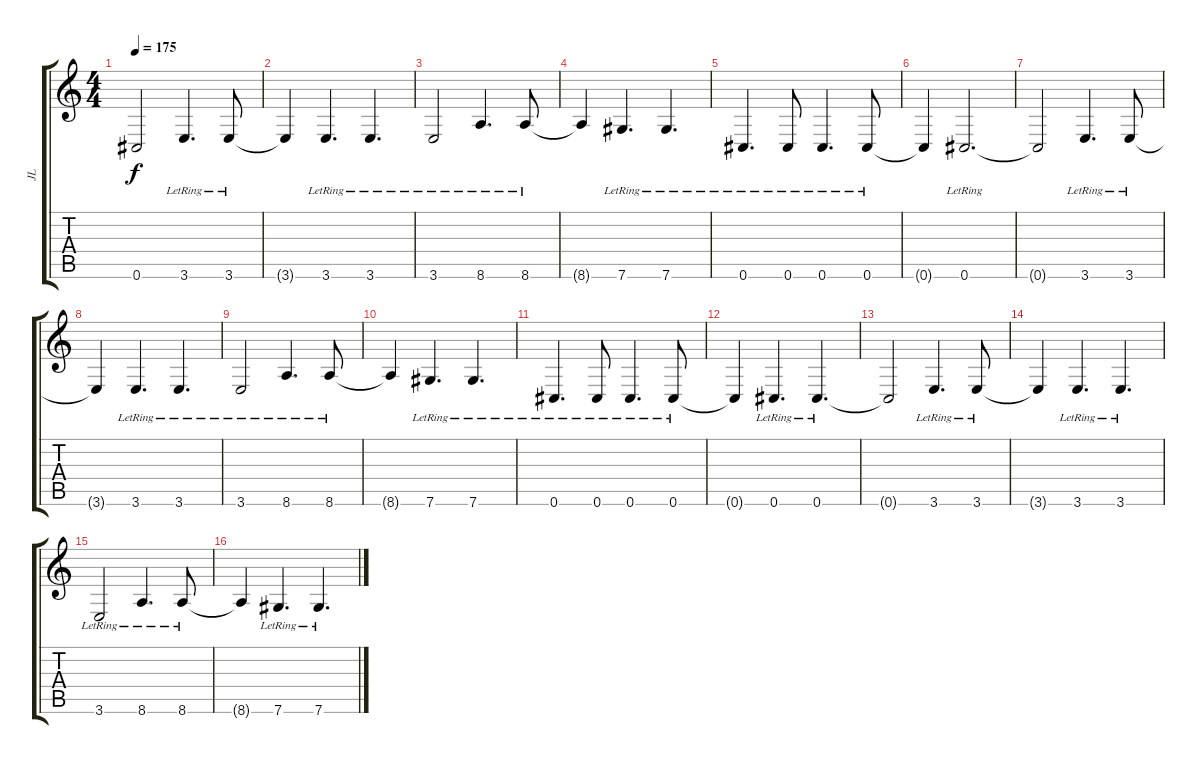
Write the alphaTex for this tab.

\track ("JL" "JL") {instrument electricguitarjazz}
\staff {score tabs}
\tuning (Eb4 Bb3 Gb3 Db3 Ab2 Db2) {hide}
\ts (4 4)
\tempo 175
\clef g2
\ks c
0.6{t}.2{dy f} 3.6{lr}.4{d} 3.6{lr}.8 |
3.6{t}.4 3.6{lr}.4{d} 3.6{lr}.4{d} |
3.6{lr}.2 8.6{lr}.4{d} 8.6{lr}.8 |
8.6{t}.4 7.6{lr}.4{d} 7.6{lr}.4{d} |
0.6{lr}.4{d} 0.6{lr}.8 0.6{lr}.4{d} 0.6{lr}.8 |
0.6{t}.4 0.6{lr}.2{d} |
0.6{t}.2 3.6{lr}.4{d} 3.6{lr}.8 |
3.6{t}.4 3.6{lr}.4{d} 3.6{lr}.4{d} |
3.6{lr}.2 8.6{lr}.4{d} 8.6{lr}.8 |
8.6{t}.4 7.6{lr}.4{d} 7.6{lr}.4{d} |
0.6{lr}.4{d} 0.6{lr}.8 0.6{lr}.4{d} 0.6{lr}.8 |
0.6{t}.4 0.6{lr}.4{d} 0.6{lr}.4{d} |
0.6{t}.2 3.6{lr}.4{d} 3.6{lr}.8 |
3.6{t}.4 3.6{lr}.4{d} 3.6{lr}.4{d} |
3.6{lr}.2 8.6{lr}.4{d} 8.6{lr}.8 |
8.6{t}.4 7.6{lr}.4{d} 7.6{lr}.4{d}
